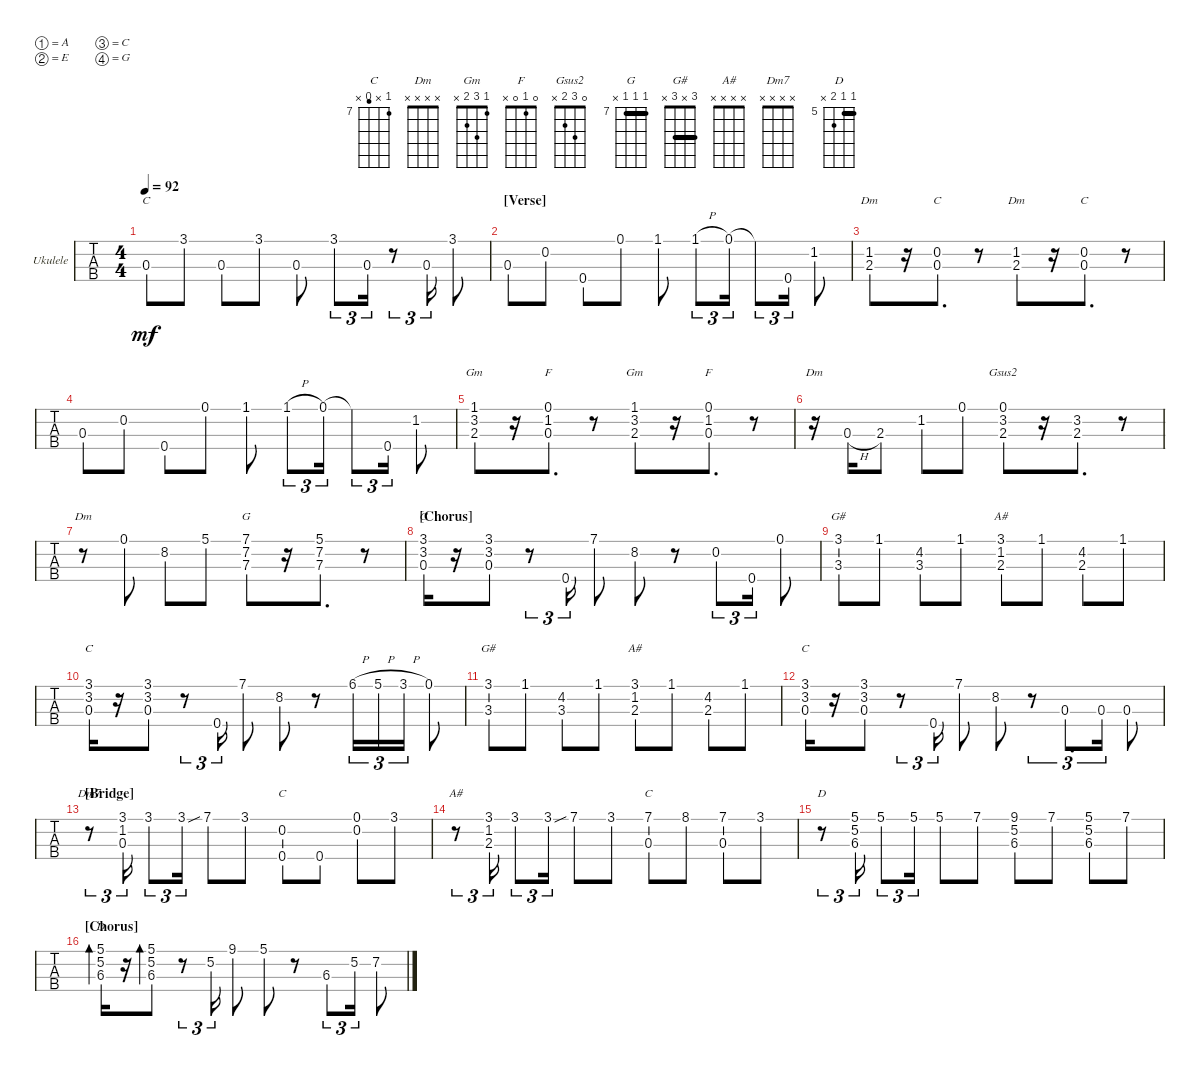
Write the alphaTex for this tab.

\bracketExtendMode groupsimilarinstruments
\firstSystemTrackNameOrientation horizontal
\otherSystemsTrackNameOrientation horizontal
\track ("" "Ukulele") {instrument shamisen}
\staff {tabs}
\tuning (A4 E4 C4 G4)
\chord ("C" x x 0 x)
\chord ("Dm" x 1 2 x)
\chord ("C" x 0 0 x)
\chord ("Dm" 0 1 2 x)
\chord ("Gm" 1 3 2 x)
\chord ("F" 0 1 0 x)
\chord ("Dm" x x x x)
\chord ("Gsus2" 0 3 2 x)
\chord ("G" 7 7 7 x) {firstfret 7 barre (7 7)}
\chord ("C" 3 3 0 x) {barre 3}
\chord ("G#" 3 x 3 x) {barre 3}
\chord ("A#" 3 1 2 x)
\chord ("Dm7" x x x x)
\chord ("C" x 0 x 0)
\chord ("A#" x x x x)
\chord ("C" 7 x 6 x) {firstfret 7}
\chord ("D" x x x x)
\chord ("D" 5 5 6 x) {firstfret 5 barre 5}
\ts (4 4)
\beaming (8 2 2 2 2)
\tempo 92
\clef g2
\ks c
0.3.8{ch "C" dy mf instrument shamisen} 3.1.8 0.3.8 3.1.8 0.3.8 3.1.8{tu (3 2)} 0.3.16{tu (3 2)} r.8{tu (3 2)} 0.3.16{tu (3 2)} 3.1.8 |
\section ("" "[Verse]")
0.3.8 0.2.8 0.4.8 0.1.8 1.1{st}.8 1.1{h}.8{tu (3 2)} 0.1.16{tu (3 2)} 0.1{t}.8{tu (3 2)} 0.4.16{tu (3 2)} 1.2.8 |
(1.2 2.3).8{ch "Dm"} r.16 (0.2 0.3).8{d ch "C"} r.8 (1.2 2.3).8{ch "Dm"} r.16 (0.2 0.3).8{d ch "C"} r.8 |
0.3.8 0.2.8 0.4.8 0.1.8 1.1{st}.8 1.1{h}.8{tu (3 2)} 0.1.16{tu (3 2)} 0.1{t}.8{tu (3 2)} 0.4.16{tu (3 2)} 1.2.8 |
(1.1 3.2 2.3).8{ch "Gm"} r.16 (0.1 1.2 0.3).8{d ch "F"} r.8 (1.1 3.2 2.3).8{ch "Gm"} r.16 (0.1 1.2 0.3).8{d ch "F"} r.8 |
r.16{ch "Dm"} 0.3{h}.16 2.3.8 1.2.8 0.1.8 (0.1 3.2 2.3).8{ch "Gsus2"} r.16 (3.2 2.3).8{d} r.8 |
r.8{ch "Dm"} 0.1.8 8.2.8 5.1.8 (7.1 7.2 7.3).8{ch "G"} r.16 (5.1 7.2 7.3).8{d} r.8 |
\section ("" "[Chorus]")
(3.1 3.2 0.3).16{ch "C"} r.16 (3.1 3.2 0.3).8 r.8{tu (3 2)} 0.4.16{tu (3 2)} 7.1.8 8.2.8 r.8 0.2.8{tu (3 2)} 0.4.16{tu (3 2)} 0.1.8 |
(3.1 3.3).8{ch "G#"} 1.1.8 (4.2 3.3).8 1.1.8 (3.1 2.3 1.2).8{ch "A#"} 1.1.8 (4.2 2.3).8 1.1.8 |
(3.1 3.2 0.3).16{ch "C"} r.16 (3.1 3.2 0.3).8 r.8{tu (3 2)} 0.4.16{tu (3 2)} 7.1.8 8.2.8 r.8 6.1{h}.16{tu (3 2)} 5.1{h}.16{tu (3 2)} 3.1{h}.16{tu (3 2)} 0.1.8 |
(3.1 3.3).8{ch "G#"} 1.1.8 (4.2 3.3).8 1.1.8 (3.1 2.3 1.2).8{ch "A#"} 1.1.8 (4.2 2.3).8 1.1.8 |
(3.1 3.2 0.3).16{ch "C"} r.16 (3.1 3.2 0.3).8 r.8{tu (3 2)} 0.4.16{tu (3 2)} 7.1.8 8.2.8 r.8{tu (3 2)} 0.3.8{d tu (3 2)} 0.3.16{tu (3 2)} 0.3.8 |
\section ("" "[Bridge]")
r.8{tu (3 2) ch "Dm7"} (3.1 1.2 0.3).16{tu (3 2)} 3.1.8{tu (3 2)} 3.1.16{tu (3 2)} 7.1{sib}.8 3.1.8 (0.4 0.2).8{ch "C"} 0.4.8 (0.1 0.2).8 3.1.8 |
r.8{tu (3 2) ch "A#"} (3.1 1.2 2.3).16{tu (3 2)} 3.1.8{tu (3 2)} 3.1.16{tu (3 2)} 7.1{sib}.8 3.1.8 (7.1 0.3).8{ch "C"} 8.1.8 (7.1 0.3).8 3.1.8 |
r.8{tu (3 2) ch "D"} (5.1 5.2 6.3).16{tu (3 2)} 5.1.8{tu (3 2)} 5.1.16{tu (3 2)} 5.1.8 7.1.8 (9.1 5.2 6.3).8 7.1.8 (5.1 5.2 6.3).8 7.1.8 |
\section ("" "[Chorus]")
\ks d
(5.1 5.2 6.3).16{bd 30 ch "D"} r.16 (5.1 5.2 6.3).8{bd 30} r.8{tu (3 2)} 5.2.16{tu (3 2)} 9.1.8 5.1.8 r.8 6.3.8{tu (3 2)} 5.2.16{tu (3 2)} 7.2.8
